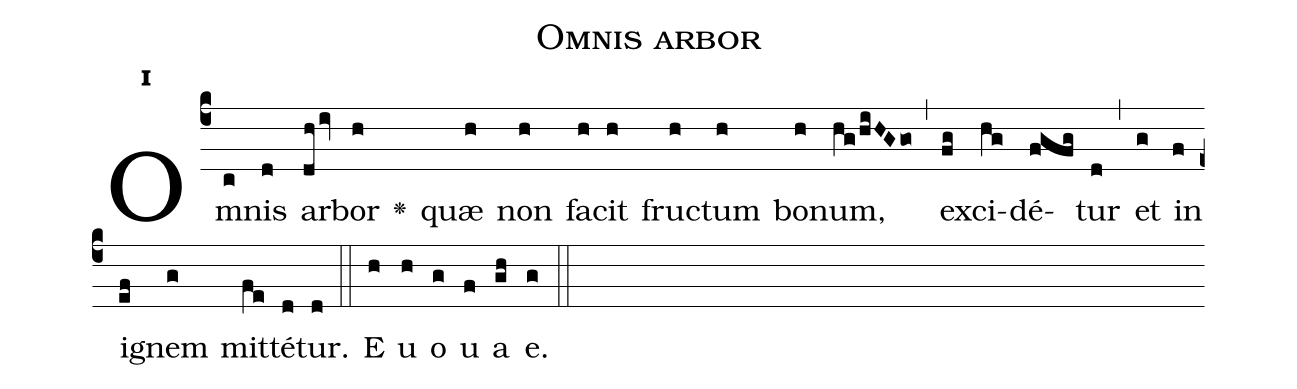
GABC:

name:Omnis arbor;
office-part:Antiphona;
mode:1;
%%
initial-style: 1;
name: Omnis arbor
book: Antiphonae & Responsoria/Tomus II, p. 54;
occasion: Hebdomada III Quadragesimae Dominica;
office-part: Nona Ant 1;
user-notes: ;
commentary: ;
annotation: 1g;
centering-scheme: english;
fontsize: 12;
font: OFLSortsMillGoudy;
height: 11;
width: 4.5;
%%
(c4)Om(c)nis(d) ar(dhiv)bor(h) <v>\greheightstar</v>() quæ(h) non(h) fa(h)cit(h) fru(h)ctum(h) bo(h)num,(hg/hiHGgo) (,) ex(fg)ci(hg)dé(fgfg)tur(d) (,) et(g) in(f) i(ef)gnem(g) mit(fe)té(d)tur.(d) (::)
E(h) u(h) o(g) u(f) a(gh) e.(g) (::)
